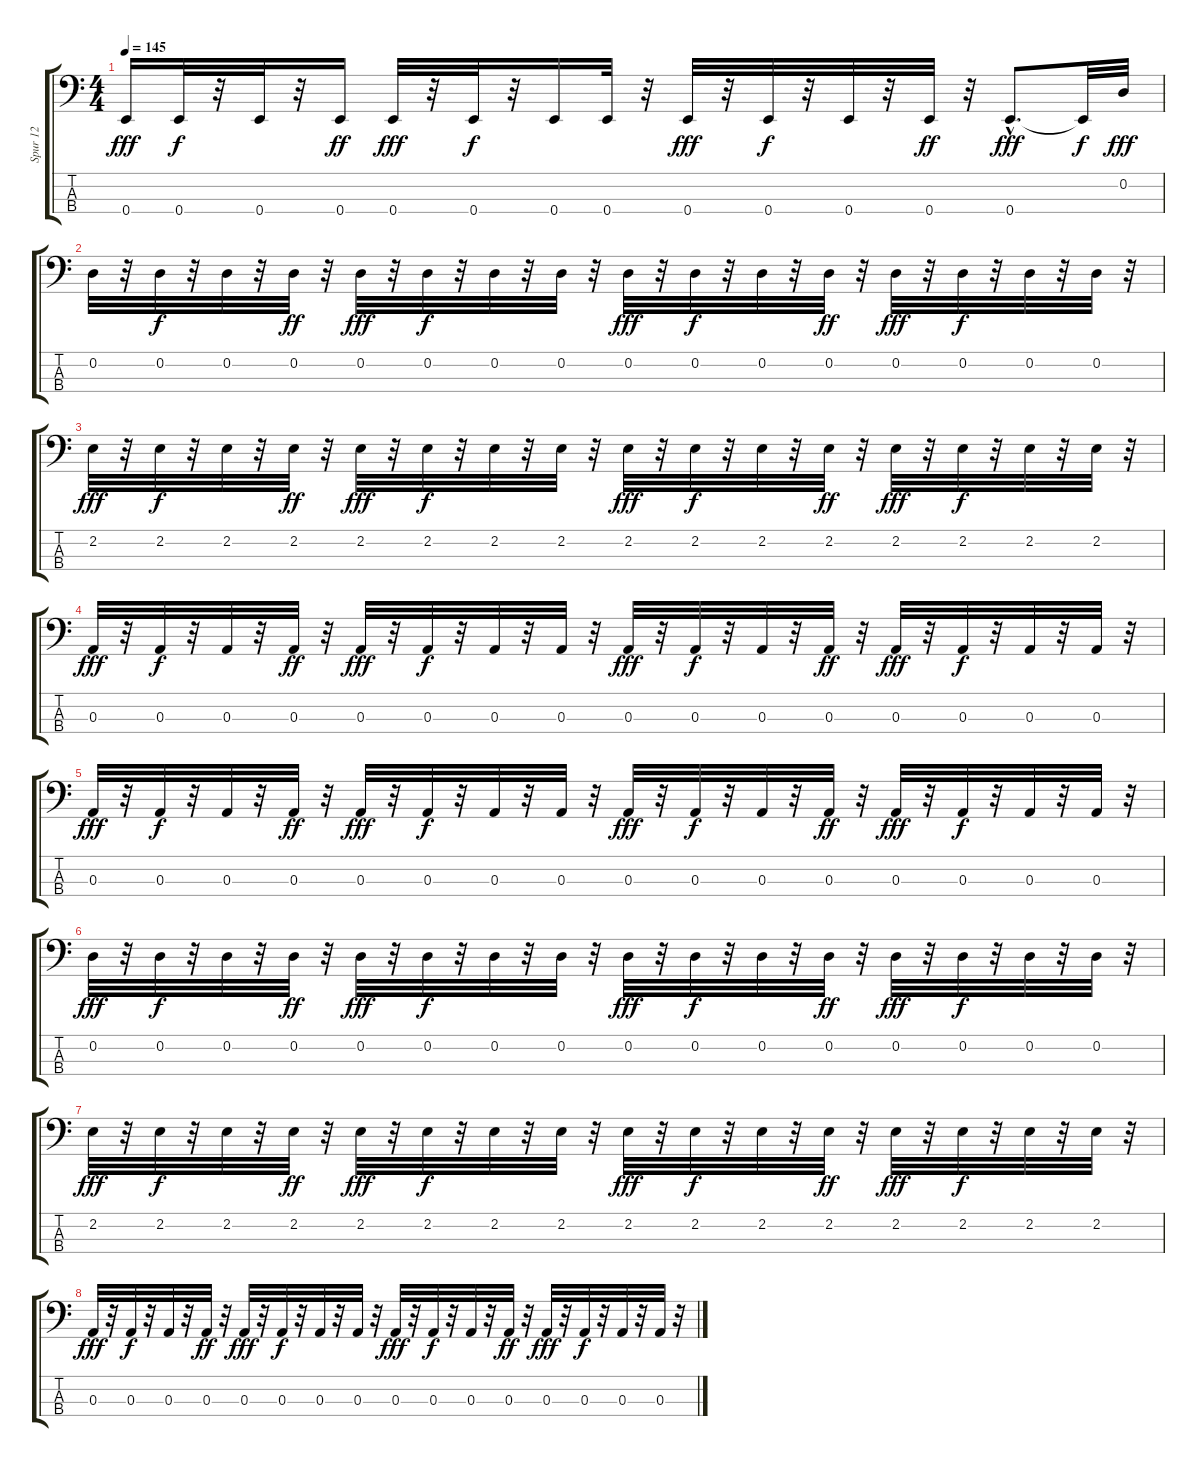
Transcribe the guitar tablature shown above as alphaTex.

\track ("Spur 12" "Spur 12") {instrument synthbass2}
\staff {score tabs}
\tuning (G2 D2 A1 E1) {hide}
\ts (4 4)
\tempo 145
\clef f4
\ks c
0.4.16{dy fff} 0.4.32{dy f} r.32 0.4.32 r.32 0.4.16{dy ff} 0.4.32{dy fff} r.32 0.4.32{dy f} r.32 0.4.16 0.4.32 r.32 0.4.32{dy fff} r.32 0.4.32{dy f} r.32 0.4.32 r.32 0.4.32{dy ff} r.32 0.4{hac}.8{d dy fff} 0.4{t}.32{dy f} 0.2.32{dy fff} |
0.2.32 r.32 0.2.32{dy f} r.32 0.2.32 r.32 0.2.32{dy ff} r.32 0.2.32{dy fff} r.32 0.2.32{dy f} r.32 0.2.32 r.32 0.2.32 r.32 0.2.32{dy fff} r.32 0.2.32{dy f} r.32 0.2.32 r.32 0.2.32{dy ff} r.32 0.2.32{dy fff} r.32 0.2.32{dy f} r.32 0.2.32 r.32 0.2.32 r.32 |
2.2.32{dy fff} r.32 2.2.32{dy f} r.32 2.2.32 r.32 2.2.32{dy ff} r.32 2.2.32{dy fff} r.32 2.2.32{dy f} r.32 2.2.32 r.32 2.2.32 r.32 2.2.32{dy fff} r.32 2.2.32{dy f} r.32 2.2.32 r.32 2.2.32{dy ff} r.32 2.2.32{dy fff} r.32 2.2.32{dy f} r.32 2.2.32 r.32 2.2.32 r.32 |
0.3.32{dy fff} r.32 0.3.32{dy f} r.32 0.3.32 r.32 0.3.32{dy ff} r.32 0.3.32{dy fff} r.32 0.3.32{dy f} r.32 0.3.32 r.32 0.3.32 r.32 0.3.32{dy fff} r.32 0.3.32{dy f} r.32 0.3.32 r.32 0.3.32{dy ff} r.32 0.3.32{dy fff} r.32 0.3.32{dy f} r.32 0.3.32 r.32 0.3.32 r.32 |
0.3.32{dy fff} r.32 0.3.32{dy f} r.32 0.3.32 r.32 0.3.32{dy ff} r.32 0.3.32{dy fff} r.32 0.3.32{dy f} r.32 0.3.32 r.32 0.3.32 r.32 0.3.32{dy fff} r.32 0.3.32{dy f} r.32 0.3.32 r.32 0.3.32{dy ff} r.32 0.3.32{dy fff} r.32 0.3.32{dy f} r.32 0.3.32 r.32 0.3.32 r.32 |
0.2.32{dy fff} r.32 0.2.32{dy f} r.32 0.2.32 r.32 0.2.32{dy ff} r.32 0.2.32{dy fff} r.32 0.2.32{dy f} r.32 0.2.32 r.32 0.2.32 r.32 0.2.32{dy fff} r.32 0.2.32{dy f} r.32 0.2.32 r.32 0.2.32{dy ff} r.32 0.2.32{dy fff} r.32 0.2.32{dy f} r.32 0.2.32 r.32 0.2.32 r.32 |
2.2.32{dy fff} r.32 2.2.32{dy f} r.32 2.2.32 r.32 2.2.32{dy ff} r.32 2.2.32{dy fff} r.32 2.2.32{dy f} r.32 2.2.32 r.32 2.2.32 r.32 2.2.32{dy fff} r.32 2.2.32{dy f} r.32 2.2.32 r.32 2.2.32{dy ff} r.32 2.2.32{dy fff} r.32 2.2.32{dy f} r.32 2.2.32 r.32 2.2.32 r.32 |
0.3.32{dy fff} r.32 0.3.32{dy f} r.32 0.3.32 r.32 0.3.32{dy ff} r.32 0.3.32{dy fff} r.32 0.3.32{dy f} r.32 0.3.32 r.32 0.3.32 r.32 0.3.32{dy fff} r.32 0.3.32{dy f} r.32 0.3.32 r.32 0.3.32{dy ff} r.32 0.3.32{dy fff} r.32 0.3.32{dy f} r.32 0.3.32 r.32 0.3.32 r.32
